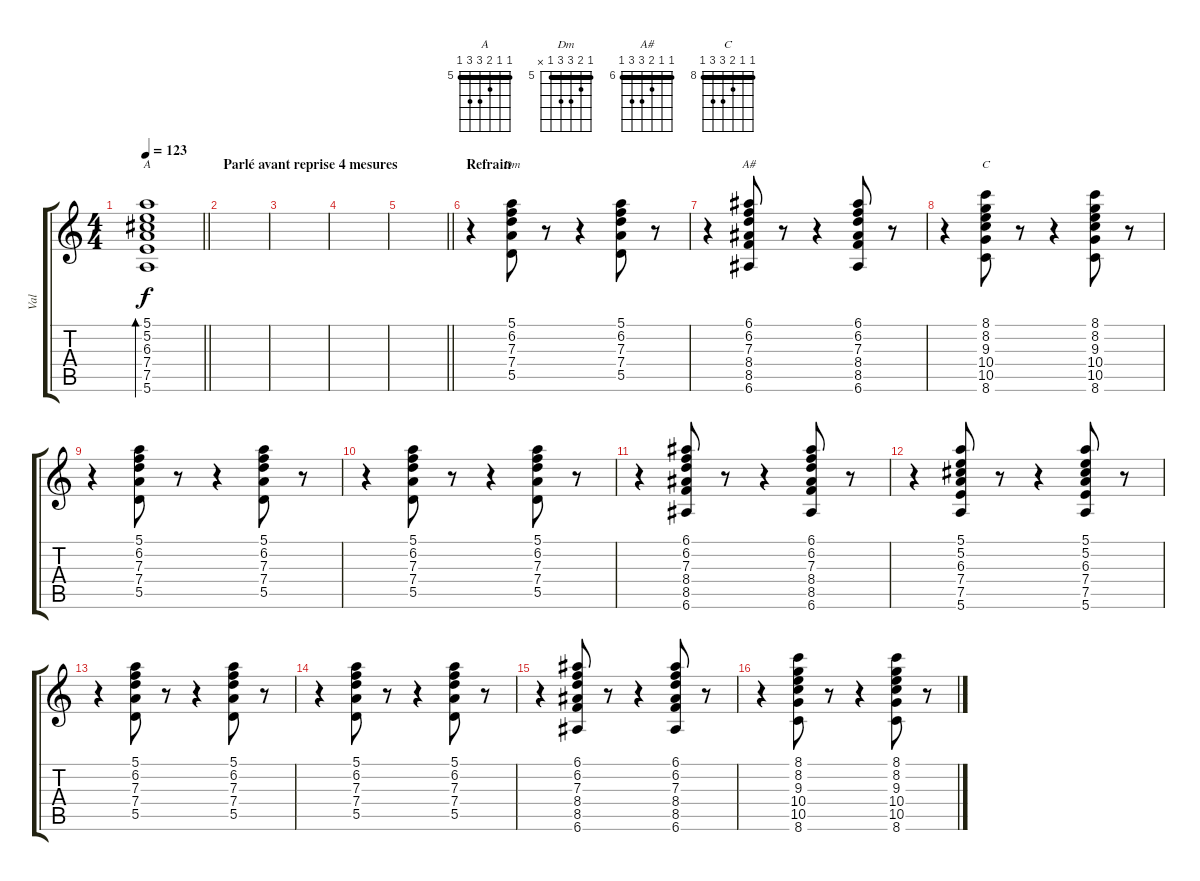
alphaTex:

\track ("Val" "Val") {instrument acousticguitarsteel}
\staff {score tabs}
\tuning (E4 B3 G3 D3 A2 E2) {hide}
\chord ("A" 5 5 6 7 7 5) {firstfret 5 barre 5}
\chord ("Dm" 5 6 7 7 5 x) {firstfret 5 barre 5}
\chord ("A#" 6 6 7 8 8 6) {firstfret 6 barre 6}
\chord ("C" 8 8 9 10 10 8) {firstfret 8 barre 8}
\ts (4 4)
\section ("" "")
\tempo 123
\clef g2
\barLineRight lightlight
\ks c
(5.1 5.2 6.3 7.4 7.5 5.6).1{bd 240 ch "A" dy f} |
\section ("" "Parlé avant reprise 4 mesures")
|
|
|
\barLineRight lightlight
|
\section ("" "Refrain")
r.4 (5.1 6.2 7.3 7.4 5.5).8{ch "Dm"} r.8 r.4 (5.1 6.2 7.3 7.4 5.5).8 r.8 |
r.4 (6.1 6.2 7.3 8.4 8.5 6.6).8{ch "A#"} r.8 r.4 (6.1 6.2 7.3 8.4 8.5 6.6).8 r.8 |
r.4 (8.1 8.2 9.3 10.4 10.5 8.6).8{ch "C"} r.8 r.4 (8.1 8.2 9.3 10.4 10.5 8.6).8 r.8 |
r.4 (5.1 6.2 7.3 7.4 5.5).8 r.8 r.4 (5.1 6.2 7.3 7.4 5.5).8 r.8 |
r.4 (5.1 6.2 7.3 7.4 5.5).8 r.8 r.4 (5.1 6.2 7.3 7.4 5.5).8 r.8 |
r.4 (6.1 6.2 7.3 8.4 8.5 6.6).8 r.8 r.4 (6.1 6.2 7.3 8.4 8.5 6.6).8 r.8 |
r.4 (5.1 5.2 6.3 7.4 7.5 5.6).8 r.8 r.4 (5.1 5.2 6.3 7.4 7.5 5.6).8 r.8 |
r.4 (5.1 6.2 7.3 7.4 5.5).8 r.8 r.4 (5.1 6.2 7.3 7.4 5.5).8 r.8 |
r.4 (5.1 6.2 7.3 7.4 5.5).8 r.8 r.4 (5.1 6.2 7.3 7.4 5.5).8 r.8 |
r.4 (6.1 6.2 7.3 8.4 8.5 6.6).8 r.8 r.4 (6.1 6.2 7.3 8.4 8.5 6.6).8 r.8 |
r.4 (8.1 8.2 9.3 10.4 10.5 8.6).8 r.8 r.4 (8.1 8.2 9.3 10.4 10.5 8.6).8 r.8
